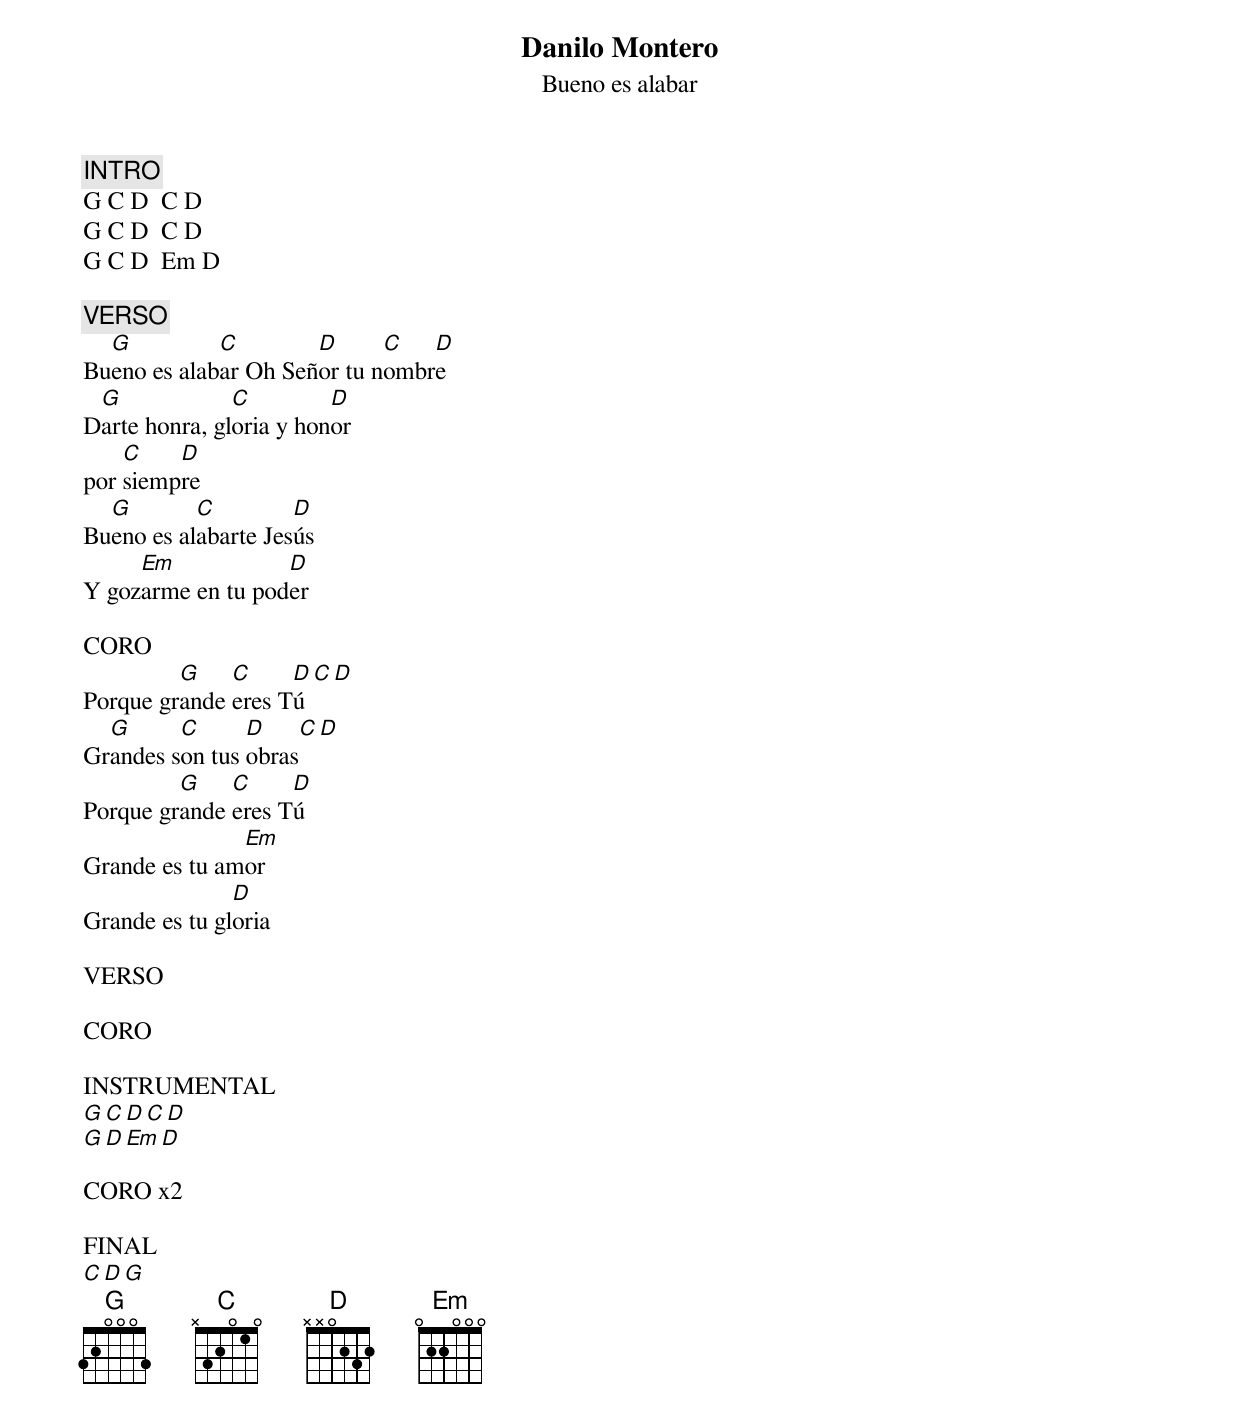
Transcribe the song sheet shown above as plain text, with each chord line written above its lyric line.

Danilo Montero
Bueno es alabar

INTRO
G C D  C D
G C D  C D
G C D  Em D

VERSO
  G          C        D      C   D
Bueno es alabar Oh Señor tu nombre
 G             C         D
Darte honra, gloria y honor
    C    D
por siempre
  G        C         D
Bueno es alabarte Jesús
     Em            D
Y gozarme en tu poder

CORO
         G    C     D  C  D
Porque grande eres Tú
  G      C      D     C  D
Grandes son tus obras
         G    C     D
Porque grande eres Tú
               Em
Grande es tu amor
               D
Grande es tu gloria

VERSO

CORO

INSTRUMENTAL
G C D C D
G D Em D

CORO x2

FINAL
C D G
